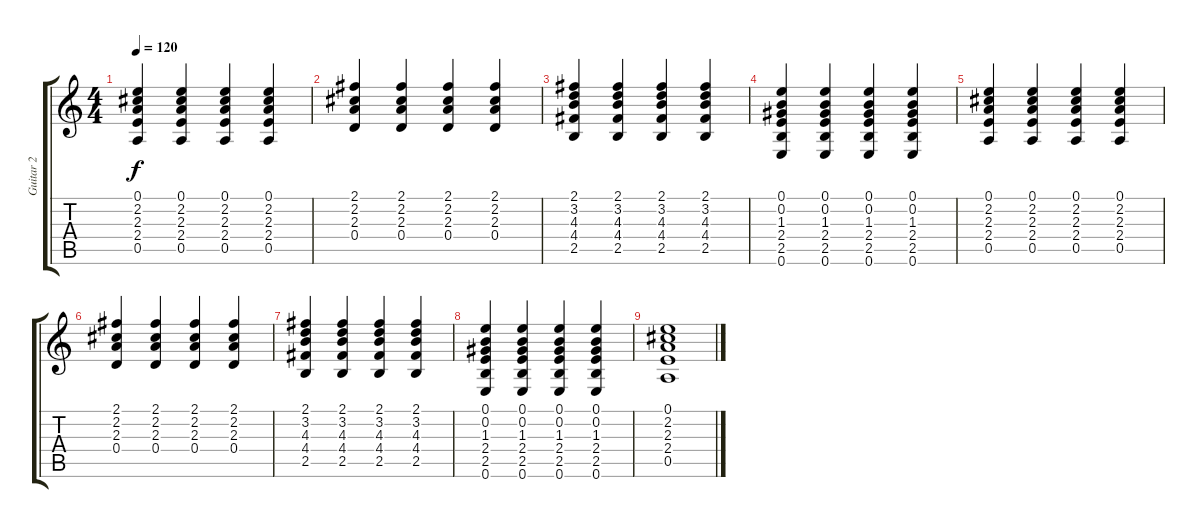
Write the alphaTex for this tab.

\track ("Guitar 2" "Guitar 2") {instrument distortionguitar}
\staff {score tabs}
\tuning (E4 B3 G3 D3 A2 E2) {hide}
\ts (4 4)
\tempo 120
\clef g2
\ks c
(0.1 2.2 2.3 2.4 0.5).4{dy f} (0.1 2.2 2.3 2.4 0.5).4 (0.1 2.2 2.3 2.4 0.5).4 (0.1 2.2 2.3 2.4 0.5).4 |
(2.1 2.2 2.3 0.4).4 (2.1 2.2 2.3 0.4).4 (2.1 2.2 2.3 0.4).4 (2.1 2.2 2.3 0.4).4 |
(2.1 3.2 4.3 4.4 2.5).4 (2.1 3.2 4.3 4.4 2.5).4 (2.1 3.2 4.3 4.4 2.5).4 (2.1 3.2 4.3 4.4 2.5).4 |
(0.1 0.2 1.3 2.4 2.5 0.6).4 (0.1 0.2 1.3 2.4 2.5 0.6).4 (0.1 0.2 1.3 2.4 2.5 0.6).4 (0.1 0.2 1.3 2.4 2.5 0.6).4 |
(0.1 2.2 2.3 2.4 0.5).4 (0.1 2.2 2.3 2.4 0.5).4 (0.1 2.2 2.3 2.4 0.5).4 (0.1 2.2 2.3 2.4 0.5).4 |
(2.1 2.2 2.3 0.4).4 (2.1 2.2 2.3 0.4).4 (2.1 2.2 2.3 0.4).4 (2.1 2.2 2.3 0.4).4 |
(2.1 3.2 4.3 4.4 2.5).4 (2.1 3.2 4.3 4.4 2.5).4 (2.1 3.2 4.3 4.4 2.5).4 (2.1 3.2 4.3 4.4 2.5).4 |
(0.1 0.2 1.3 2.4 2.5 0.6).4 (0.1 0.2 1.3 2.4 2.5 0.6).4 (0.1 0.2 1.3 2.4 2.5 0.6).4 (0.1 0.2 1.3 2.4 2.5 0.6).4 |
(0.1 2.2 2.3 2.4 0.5).1
